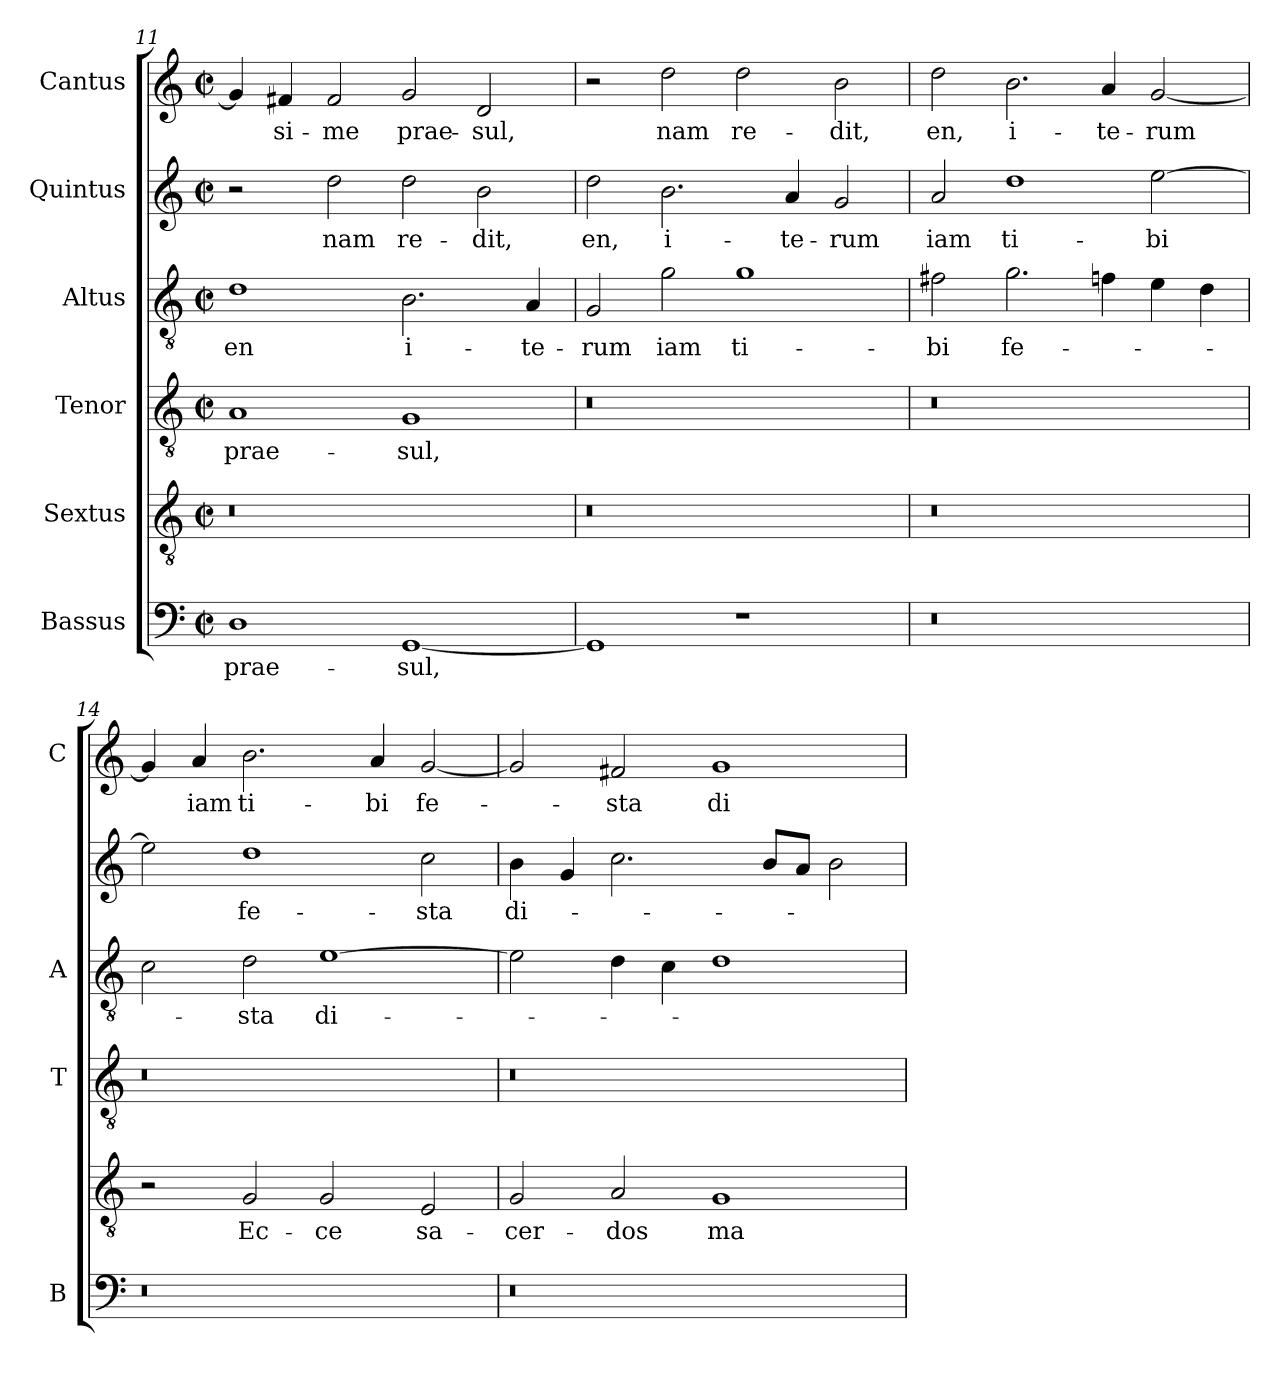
**kern	**text	**kern	**text	**kern	**text	**kern	**text	**kern	**text	**kern	**text
*part6	*part6	*part5	*part5	*part4	*part4	*part3	*part3	*part2	*part2	*part1	*part1
*staff6	*staff6	*staff5	*staff5	*staff4	*staff4	*staff3	*staff3	*staff2	*staff2	*staff1	*staff1
*I"Bassus	*	*I"Sextus	*	*I"Tenor	*	*I"Altus	*	*I"Quintus	*	*I"Cantus	*
*I'B	*	*	*	*I'T	*	*I'A	*	*	*	*I'C	*
*clefF4	*	*clefGv2	*	*clefGv2	*	*clefGv2	*	*clefG2	*	*clefG2	*
*k[]	*	*k[]	*	*k[]	*	*k[]	*	*k[]	*	*k[]	*
*C:	*	*C:	*	*C:	*	*C:	*	*C:	*	*C:	*
*M2/2	*	*M2/2	*	*M2/2	*	*M2/2	*	*M2/2	*	*M2/2	*
*met(c|)	*	*met(c|)	*	*met(c|)	*	*met(c|)	*	*met(c|)	*	*met(c|)	*
=11	=11	=11	=11	=11	=11	=11	=11	=11	=11	=11	=11
1D	prae-	0r	.	1A	prae-	1d	en	2r	.	4g/]	.
.	.	.	.	.	.	.	.	.	.	4f#X/	-si-
.	.	.	.	.	.	.	.	2dd\	nam	2f#/	-me
[1GG	-sul,	.	.	1G	-sul,	2.B\	i-	2dd\	re-	2g/	prae-
.	.	.	.	.	.	.	.	2b\	-dit,	2d/	-sul,
.	.	.	.	.	.	4A/	-te-	.	.	.	.
=12	=12	=12	=12	=12	=12	=12	=12	=12	=12	=12	=12
1GG]	.	0r	.	0r	.	2G/	-rum	2dd\	en,	2r	.
.	.	.	.	.	.	2g\	iam	2.b\	i-	2dd\	nam
1r	.	.	.	.	.	1g	ti-	.	.	2dd\	re-
.	.	.	.	.	.	.	.	4a/	-te-	.	.
.	.	.	.	.	.	.	.	2g/	-rum	2b\	-dit,
!!LO:PB:g=z
=13	=13	=13	=13	=13	=13	=13	=13	=13	=13	=13	=13
0r	.	0r	.	0r	.	2f#X\	-bi	2a/	iam	2dd\	en,
.	.	.	.	.	.	2.g\	fe-	1dd	ti-	2.b\	i-
.	.	.	.	.	.	4fn\	.	.	.	4a/	-te-
.	.	.	.	.	.	4e\	.	[2ee\	-bi	[2g/	-rum
.	.	.	.	.	.	4d\	.	.	.	.	.
=14	=14	=14	=14	=14	=14	=14	=14	=14	=14	=14	=14
0r	.	2r	.	0r	.	2c\	.	2ee\]	.	4g/]	.
.	.	.	.	.	.	.	.	.	.	4a/	iam
.	.	2G/	Ec-	.	.	2d\	-sta	1dd	fe-	2.b\	ti-
.	.	2G/	-ce	.	.	[1e	di-	.	.	.	.
.	.	.	.	.	.	.	.	.	.	4a/	-bi
.	.	2E/	sa-	.	.	.	.	2cc\	-sta	[2g/	fe-
=15	=15	=15	=15	=15	=15	=15	=15	=15	=15	=15	=15
0r	.	2G/	-cer-	0r	.	2e\]	.	4b\	di-	2g/]	.
.	.	.	.	.	.	.	.	4g/	.	.	.
.	.	2A/	-dos	.	.	4d\	.	2.cc\	.	2f#X/	-sta
.	.	.	.	.	.	4c\	.	.	.	.	.
.	.	1G	ma-	.	.	1d	.	.	.	1g	di-
.	.	.	.	.	.	.	.	8b/L	.	.	.
.	.	.	.	.	.	.	.	8a/J	.	.	.
.	.	.	.	.	.	.	.	2b\	.	.	.
=	=	=	=	=	=	=	=	=	=	=	=
*-	*-	*-	*-	*-	*-	*-	*-	*-	*-	*-	*-
